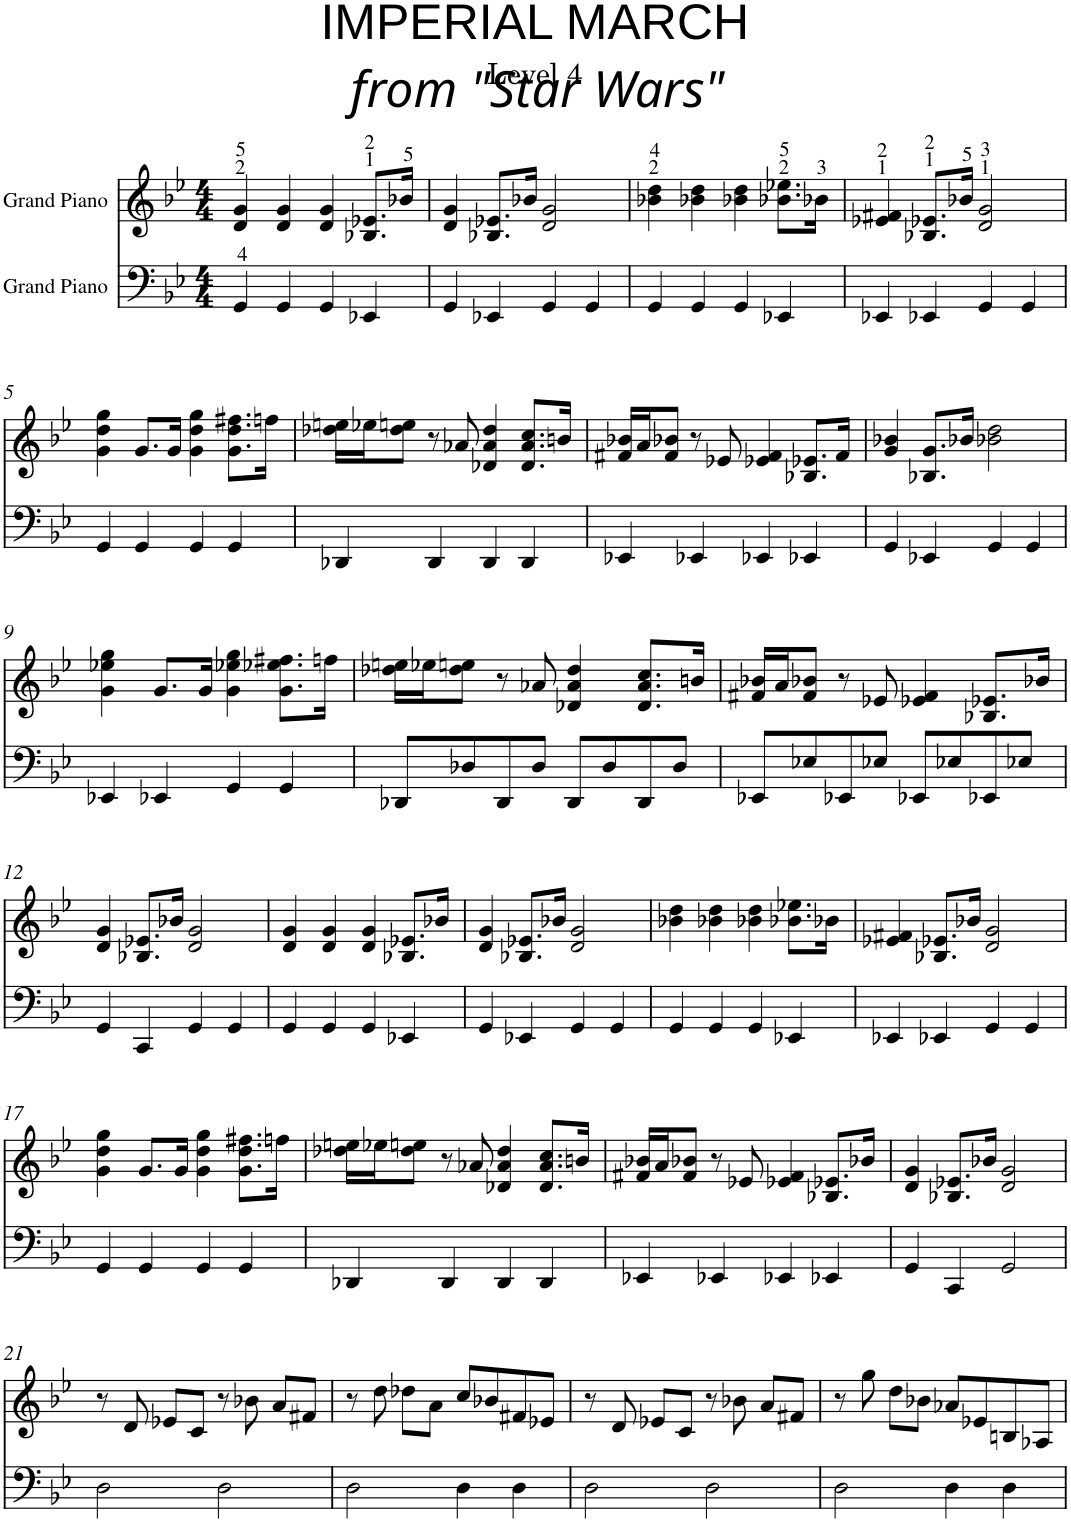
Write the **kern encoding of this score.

**kern	**kern
*part2	*part1
*staff2	*staff1
*I"Grand Piano	*I"Grand Piano
*clefF4	*clefG2
*k[b-e-]	*k[b-e-]
*M4/4	*M4/4
=1	=1
4GG/	4d/ 4g/
4GG/	4d/ 4g/
4GG/	4d/ 4g/
4EE-X/	8.B-X/ 8.e-X/L
.	16b-X/Jk
=2	=2
4GG/	4d/ 4g/
4EE-X/	8.B-X/ 8.e-X/L
.	16b-X/Jk
4GG/	2d/ 2g/
4GG/	.
=3	=3
4GG/	4b-X\ 4dd\
4GG/	4b-X\ 4dd\
4GG/	4b-X\ 4dd\
4EE-X/	8.b-X\ 8.ee-X\L
.	16b-X\Jk
=4	=4
4EE-X/	4e-X/ 4f#X/
4EE-X/	8.B-X/ 8.e-X/L
.	16b-X/Jk
4GG/	2d/ 2g/
4GG/	.
!!LO:LB:g=z
=5	=5
4GG/	4g\ 4dd\ 4gg\
4GG/	8.g/L
.	16g/Jk
4GG/	4g\ 4dd\ 4gg\
4GG/	8.g\ 8.dd\ 8.ff#X\L
.	16ffn\Jk
=6	=6
4DD-X/	16dd-X\ 16een\LL
.	16ee-X\J
.	8dd-\ 8een\J
4DD-/	8r
.	8a-X/
4DD-/	4d-X/ 4a-/ 4dd-/
4DD-/	8.d-/ 8.a-/ 8.cc/L
.	16bn/Jk
=7	=7
4EE-X/	16f#X/ 16b-X/LL
.	16a/J
.	8f#/ 8b-X/J
4EE-X/	8r
.	8e-X/
4EE-X/	4e-X/ 4f#/
4EE-X/	8.B-X/ 8.e-X/L
.	16f#/Jk
=8	=8
4GG/	4g/ 4b-X/
4EE-X/	8.B-X/ 8.g/L
.	16b-X/Jk
4GG/	2b-X\ 2dd\
4GG/	.
!!LO:LB:g=z
=9	=9
4EE-X/	4g\ 4ee-X\ 4gg\
4EE-X/	8.g/L
.	16g/Jk
4GG/	4g\ 4ee-X\ 4gg\
4GG/	8.g\ 8.ee-X\ 8.ff#X\L
.	16ffn\Jk
=10	=10
8DD-X/L	16dd-X\ 16een\LL
.	16ee-X\J
8D-X/	8dd-\ 8een\J
8DD-/	8r
8D-/J	8a-X/
8DD-/L	4d-X/ 4a-/ 4dd-/
8D-/	.
8DD-/	8.d-/ 8.a-/ 8.cc/L
8D-/J	.
.	16bn/Jk
=11	=11
8EE-X/L	16f#X/ 16b-X/LL
.	16a/J
8E-X/	8f#/ 8b-X/J
8EE-X/	8r
8E-X/J	8e-X/
8EE-X/L	4e-X/ 4f#/
8E-X/	.
8EE-X/	8.B-X/ 8.e-X/L
8E-X/J	.
.	16b-X/Jk
!!LO:LB:g=z
=12	=12
4GG/	4d/ 4g/
4CC/	8.B-X/ 8.e-X/L
.	16b-X/Jk
4GG/	2d/ 2g/
4GG/	.
=13	=13
4GG/	4d/ 4g/
4GG/	4d/ 4g/
4GG/	4d/ 4g/
4EE-X/	8.B-X/ 8.e-X/L
.	16b-X/Jk
=14	=14
4GG/	4d/ 4g/
4EE-X/	8.B-X/ 8.e-X/L
.	16b-X/Jk
4GG/	2d/ 2g/
4GG/	.
=15	=15
4GG/	4b-X\ 4dd\
4GG/	4b-X\ 4dd\
4GG/	4b-X\ 4dd\
4EE-X/	8.b-X\ 8.ee-X\L
.	16b-X\Jk
=16	=16
4EE-X/	4e-X/ 4f#X/
4EE-X/	8.B-X/ 8.e-X/L
.	16b-X/Jk
4GG/	2d/ 2g/
4GG/	.
!!LO:LB:g=z
=17	=17
4GG/	4g\ 4dd\ 4gg\
4GG/	8.g/L
.	16g/Jk
4GG/	4g\ 4dd\ 4gg\
4GG/	8.g\ 8.dd\ 8.ff#X\L
.	16ffn\Jk
=18	=18
4DD-X/	16dd-X\ 16een\LL
.	16ee-X\J
.	8dd-\ 8een\J
4DD-/	8r
.	8a-X/
4DD-/	4d-X/ 4a-/ 4dd-/
4DD-/	8.d-/ 8.a-/ 8.cc/L
.	16bn/Jk
=19	=19
4EE-X/	16f#X/ 16b-X/LL
.	16a/J
.	8f#/ 8b-X/J
4EE-X/	8r
.	8e-X/
4EE-X/	4e-X/ 4f#/
4EE-X/	8.B-X/ 8.e-X/L
.	16b-X/Jk
=20	=20
4GG/	4d/ 4g/
4CC/	8.B-X/ 8.e-X/L
.	16b-X/Jk
2GG/	2d/ 2g/
!!LO:LB:g=z
=21	=21
2D\	8r
.	8d/
.	8e-X/L
.	8c/J
2D\	8r
.	8b-X\
.	8a/L
.	8f#X/J
=22	=22
2D\	8r
.	8dd\
.	8dd-X\L
.	8a\J
4D\	8cc/L
.	8b-X/
4D\	8f#X/
.	8e-X/J
=23	=23
2D\	8r
.	8d/
.	8e-X/L
.	8c/J
2D\	8r
.	8b-X\
.	8a/L
.	8f#X/J
=24	=24
2D\	8r
.	8gg\
.	8dd\L
.	8b-X\J
4D\	8a-X/L
.	8e-X/
4D\	8Bn/
.	8A-X/J
=	=
*-	*-
